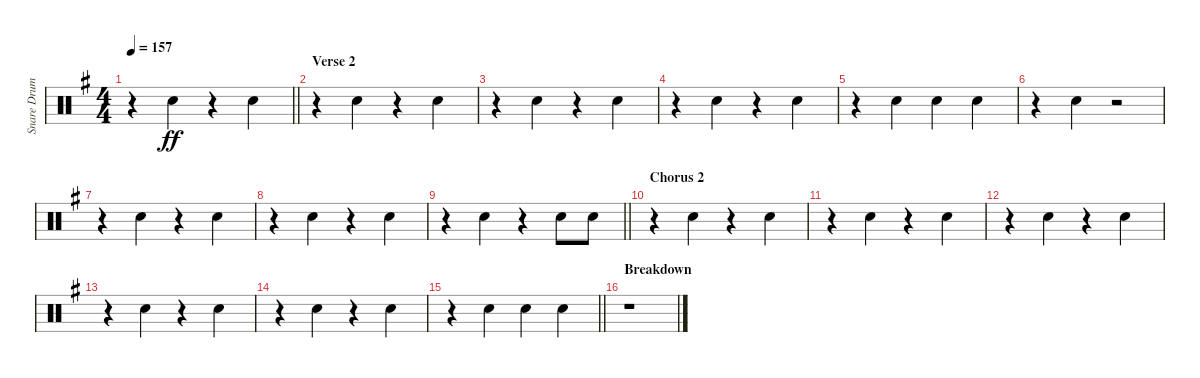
\track ("Snare Drum" "Snare Drum") {instrument percussion}
\staff {score}
\articulation defaults
\ts (4 4)
\tempo 157
\clef neutral
\barLineRight lightlight
\ks g
r.4{dy ff} "Electric Snare (hit)".4 r.4 "Electric Snare (hit)".4 |
\section ("" "Verse 2")
r.4 "Electric Snare (hit)".4 r.4 "Electric Snare (hit)".4 |
r.4 "Electric Snare (hit)".4 r.4 "Electric Snare (hit)".4 |
r.4 "Electric Snare (hit)".4 r.4 "Electric Snare (hit)".4 |
r.4 "Electric Snare (hit)".4 "Electric Snare (hit)".4 "Electric Snare (hit)".4 |
r.4 "Electric Snare (hit)".4 r.2 |
r.4 "Electric Snare (hit)".4 r.4 "Electric Snare (hit)".4 |
r.4 "Electric Snare (hit)".4 r.4 "Electric Snare (hit)".4 |
\barLineRight lightlight
r.4 "Electric Snare (hit)".4 r.4 "Electric Snare (hit)".8 "Electric Snare (hit)".8 |
\section ("" "Chorus 2")
r.4 "Electric Snare (hit)".4 r.4 "Electric Snare (hit)".4 |
r.4 "Electric Snare (hit)".4 r.4 "Electric Snare (hit)".4 |
r.4 "Electric Snare (hit)".4 r.4 "Electric Snare (hit)".4 |
r.4 "Electric Snare (hit)".4 r.4 "Electric Snare (hit)".4 |
r.4 "Electric Snare (hit)".4 r.4 "Electric Snare (hit)".4 |
\barLineRight lightlight
r.4 "Electric Snare (hit)".4 "Electric Snare (hit)".4 "Electric Snare (hit)".4 |
\section ("" "Breakdown")
r.1
